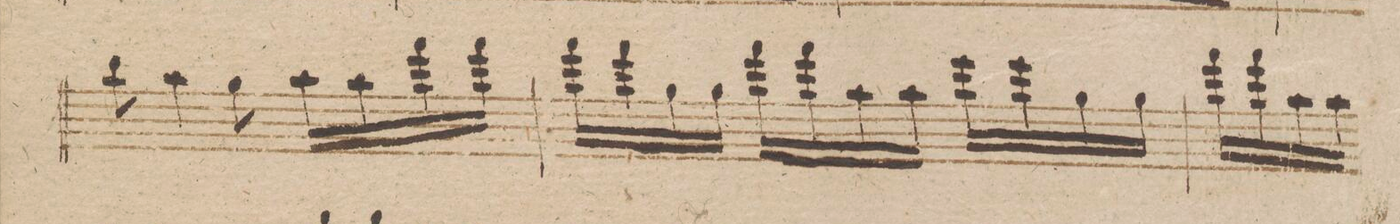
**kern	**dynam
*I"Violino 1mo	*
*clefG2	*
*k[b-]	*
*met(c|)	*
*M3/4	*
8bb-\	.
4aa\	.
8gg\	.
16aa\LL	.
16aa\	.
16fff\	.
16fff\JJ	.
=141	=141
16fff\LL	.
16fff\	.
16gg\	.
16gg\JJ	.
16fff\LL	.
16fff\	.
16aa\	.
16aa\JJ	.
16eee\LL	.
16eee\	.
16gg\	.
16gg\JJ	.
=142	=142
16fff\LL	.
16fff\	.
16aa\	.
16aa\JJ	.
*-	*-
